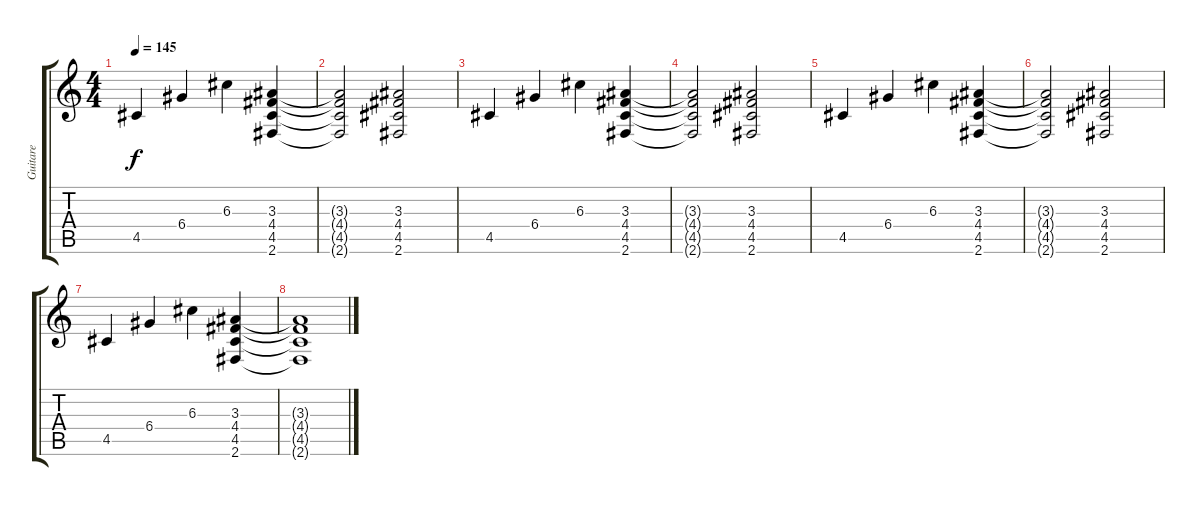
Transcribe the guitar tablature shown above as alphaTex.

\track ("Guitare" "Guitare") {instrument acousticguitarsteel}
\staff {score tabs}
\tuning (E4 B3 G3 D3 A2 E2) {hide}
\ts (4 4)
\tempo 145
\clef g2
\ks c
4.5.4{dy f} 6.4.4 6.3.4 (3.3 4.4 4.5 2.6).4 |
(3.3{t} 4.4{t} 4.5{t} 2.6{t}).2 (3.3 4.4 4.5 2.6).2 |
4.5.4 6.4.4 6.3.4 (3.3 4.4 4.5 2.6).4 |
(3.3{t} 4.4{t} 4.5{t} 2.6{t}).2 (3.3 4.4 4.5 2.6).2 |
4.5.4 6.4.4 6.3.4 (3.3 4.4 4.5 2.6).4 |
(3.3{t} 4.4{t} 4.5{t} 2.6{t}).2 (3.3 4.4 4.5 2.6).2 |
4.5.4 6.4.4 6.3.4 (3.3 4.4 4.5 2.6).4 |
(3.3{t} 4.4{t} 4.5{t} 2.6{t}).1
